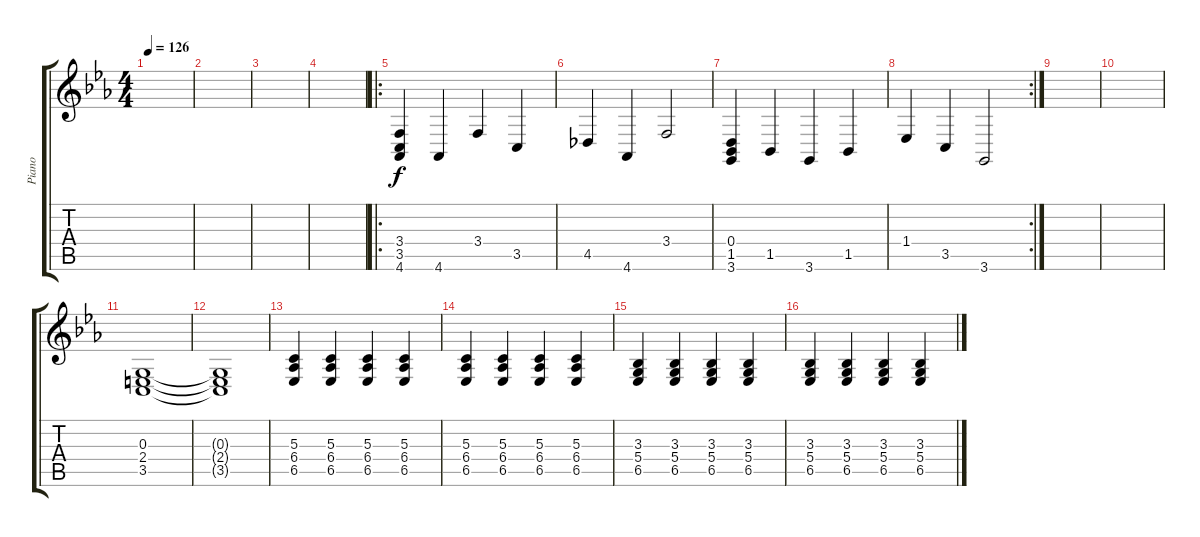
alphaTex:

\track ("Piano" "Piano") {instrument brightacousticpiano}
\staff {score tabs}
\tuning (E4 B3 G3 D3 A2 E2) {hide}
\ts (4 4)
\tempo 126
\clef g2
\ks eb
|
|
|
|
\ro
(3.4 3.5 4.6).4 4.6.4 3.4.4 3.5.4 |
4.5.4 4.6.4 3.4.2 |
(0.4 1.5 3.6).4 1.5.4 3.6.4 1.5.4 |
\rc 2
1.4.4 3.5.4 3.6.2 |
|
|
(0.3 2.4 3.5).1 |
(0.3{t} 2.4{t} 3.5{t}).1 |
(5.3 6.4 6.5).4 (5.3 6.4 6.5).4 (5.3 6.4 6.5).4 (5.3 6.4 6.5).4 |
(5.3 6.4 6.5).4 (5.3 6.4 6.5).4 (5.3 6.4 6.5).4 (5.3 6.4 6.5).4 |
(3.3 5.4 6.5).4 (3.3 5.4 6.5).4 (3.3 5.4 6.5).4 (3.3 5.4 6.5).4 |
(3.3 5.4 6.5).4 (3.3 5.4 6.5).4 (3.3 5.4 6.5).4 (3.3 5.4 6.5).4
